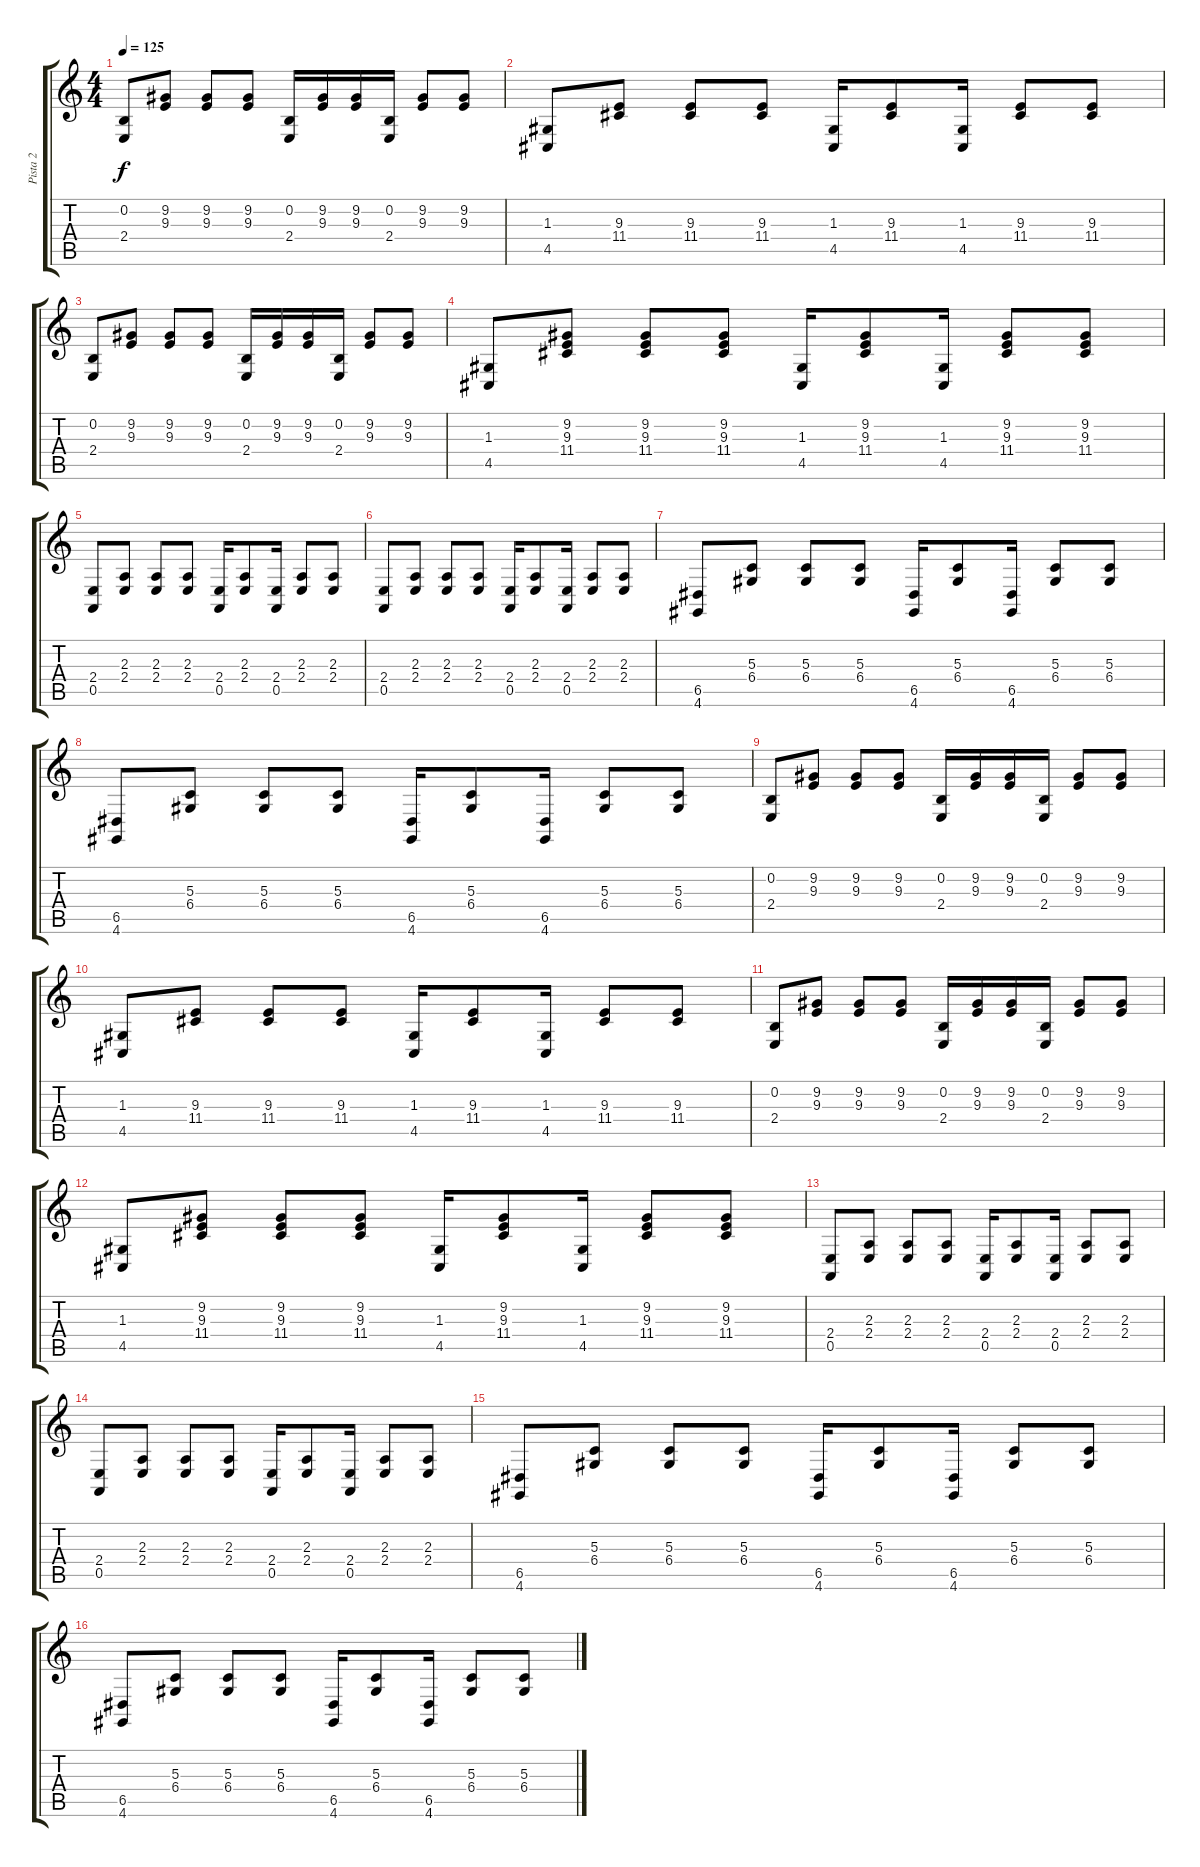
\track ("Pista 2" "Pista 2") {instrument lead4chiff}
\staff {score tabs}
\tuning (E4 B3 G3 D3 A2 E2) {hide}
\ts (4 4)
\tempo 125
\clef g2
\ks c
(0.2 2.4).8{dy f} (9.2 9.3).8 (9.2 9.3).8 (9.2 9.3).8 (0.2 2.4).16 (9.2 9.3).16 (9.2 9.3).16 (0.2 2.4).16 (9.2 9.3).8 (9.2 9.3).8 |
(1.3 4.5).8 (9.3 11.4).8 (9.3 11.4).8 (9.3 11.4).8 (1.3 4.5).16 (9.3 11.4).8 (1.3 4.5).16 (9.3 11.4).8 (9.3 11.4).8 |
(0.2 2.4).8 (9.2 9.3).8 (9.2 9.3).8 (9.2 9.3).8 (0.2 2.4).16 (9.2 9.3).16 (9.2 9.3).16 (0.2 2.4).16 (9.2 9.3).8 (9.2 9.3).8 |
(1.3 4.5).8 (9.2 9.3 11.4).8 (9.2 9.3 11.4).8 (9.2 9.3 11.4).8 (1.3 4.5).16 (9.2 9.3 11.4).8 (1.3 4.5).16 (9.2 9.3 11.4).8 (9.2 9.3 11.4).8 |
(2.4 0.5).8 (2.3 2.4).8 (2.3 2.4).8 (2.3 2.4).8 (2.4 0.5).16 (2.3 2.4).8 (2.4 0.5).16 (2.3 2.4).8 (2.3 2.4).8 |
(2.4 0.5).8 (2.3 2.4).8 (2.3 2.4).8 (2.3 2.4).8 (2.4 0.5).16 (2.3 2.4).8 (2.4 0.5).16 (2.3 2.4).8 (2.3 2.4).8 |
(6.5 4.6).8 (5.3 6.4).8 (5.3 6.4).8 (5.3 6.4).8 (6.5 4.6).16 (5.3 6.4).8 (6.5 4.6).16 (5.3 6.4).8 (5.3 6.4).8 |
(6.5 4.6).8 (5.3 6.4).8 (5.3 6.4).8 (5.3 6.4).8 (6.5 4.6).16 (5.3 6.4).8 (6.5 4.6).16 (5.3 6.4).8 (5.3 6.4).8 |
(0.2 2.4).8 (9.2 9.3).8 (9.2 9.3).8 (9.2 9.3).8 (0.2 2.4).16 (9.2 9.3).16 (9.2 9.3).16 (0.2 2.4).16 (9.2 9.3).8 (9.2 9.3).8 |
(1.3 4.5).8 (9.3 11.4).8 (9.3 11.4).8 (9.3 11.4).8 (1.3 4.5).16 (9.3 11.4).8 (1.3 4.5).16 (9.3 11.4).8 (9.3 11.4).8 |
(0.2 2.4).8 (9.2 9.3).8 (9.2 9.3).8 (9.2 9.3).8 (0.2 2.4).16 (9.2 9.3).16 (9.2 9.3).16 (0.2 2.4).16 (9.2 9.3).8 (9.2 9.3).8 |
(1.3 4.5).8 (9.2 9.3 11.4).8 (9.2 9.3 11.4).8 (9.2 9.3 11.4).8 (1.3 4.5).16 (9.2 9.3 11.4).8 (1.3 4.5).16 (9.2 9.3 11.4).8 (9.2 9.3 11.4).8 |
(2.4 0.5).8 (2.3 2.4).8 (2.3 2.4).8 (2.3 2.4).8 (2.4 0.5).16 (2.3 2.4).8 (2.4 0.5).16 (2.3 2.4).8 (2.3 2.4).8 |
(2.4 0.5).8 (2.3 2.4).8 (2.3 2.4).8 (2.3 2.4).8 (2.4 0.5).16 (2.3 2.4).8 (2.4 0.5).16 (2.3 2.4).8 (2.3 2.4).8 |
(6.5 4.6).8{volume 4} (5.3 6.4).8 (5.3 6.4).8 (5.3 6.4).8 (6.5 4.6).16 (5.3 6.4).8 (6.5 4.6).16 (5.3 6.4).8 (5.3 6.4).8 |
(6.5 4.6).8 (5.3 6.4).8 (5.3 6.4).8 (5.3 6.4).8 (6.5 4.6).16 (5.3 6.4).8 (6.5 4.6).16 (5.3 6.4).8 (5.3 6.4).8
